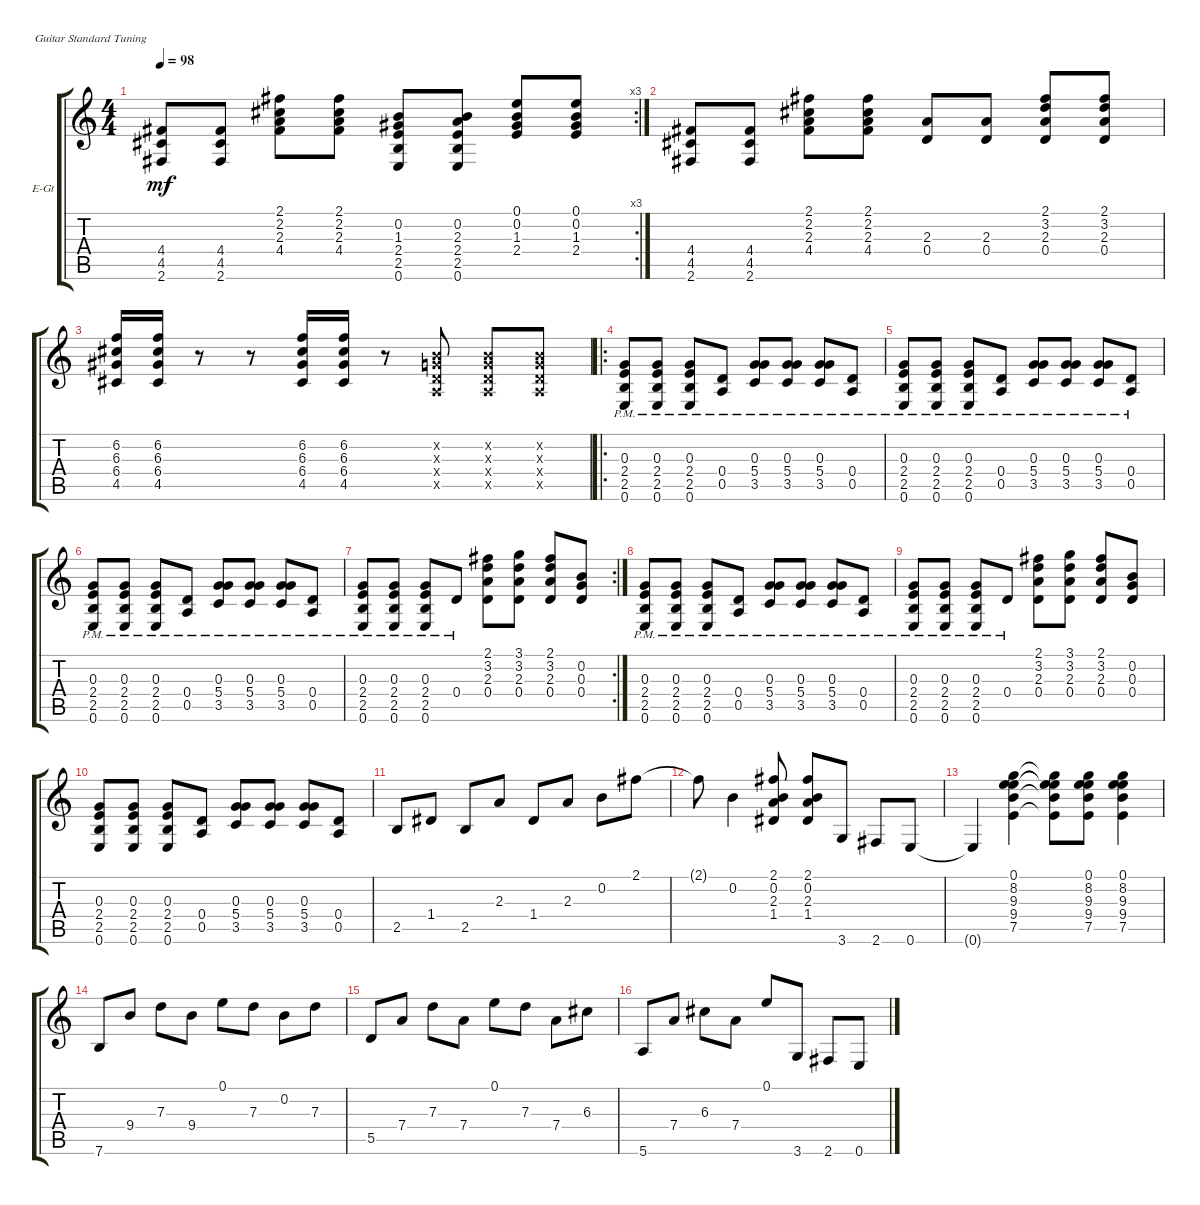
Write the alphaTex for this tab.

\defaultSystemsLayout 4
\bracketExtendMode groupsimilarinstruments
\firstSystemTrackNameOrientation horizontal
\otherSystemsTrackNameOrientation horizontal
\track ("Electric Guitar" "E-Gt") {instrument electricguitarclean}
\staff {score tabs}
\tuning (E4 B3 G3 D3 A2 E2)
\rc 3
\ts (4 4)
\tempo 98
\clef g2
\ks c
(2.6 4.5 4.4).8{dy mf} (2.6 4.5 4.4).8 (4.4 2.3 2.2 2.1).8 (4.4 2.3 2.2 2.1).8 (0.6 2.5 2.4 1.3 0.2).8 (0.6 2.5 2.4 2.3 0.2).8 (2.4 1.3 0.2 0.1).8 (2.4 1.3 0.2 0.1).8 |
(2.6 4.5 4.4).8 (2.6 4.5 4.4).8 (4.4 2.1 2.2 2.3).8 (4.4 2.3 2.2 2.1).8 (0.4 2.3).8 (0.4 2.3).8 (2.1 3.2 2.3 0.4).8 (2.1 3.2 2.3 0.4).8 |
(4.5 6.4 6.3 6.2).16 (4.5 6.4 6.3 6.2).16 r.8 r.8 (4.5 6.4 6.3 6.2).16 (4.5 6.4 6.3 6.2).16 r.8 (0.5{x} 0.4{x} 0.3{x} 0.2{x}).8 (0.5{x} 0.4{x} 0.3{x} 0.2{x}).8 (0.2{x} 0.3{x} 0.4{x} 0.5{x}).8 |
\ro
(0.6{pm} 2.5{pm} 2.4{pm} 0.3{pm}).8 (0.3{pm} 2.4{pm} 2.5{pm} 0.6{pm}).8 (0.3{pm} 2.4{pm} 2.5{pm} 0.6{pm}).8 (0.5{pm} 0.4{pm}).8 (5.4{pm} 0.3{pm} 3.5{pm}).8 (3.5{pm} 5.4{pm} 0.3{pm}).8 (3.5{pm} 5.4{pm} 0.3{pm}).8 (0.5{pm} 0.4{pm}).8 |
(0.6{pm} 2.5{pm} 2.4{pm} 0.3{pm}).8 (0.6{pm} 2.5{pm} 2.4{pm} 0.3{pm}).8 (0.6{pm} 2.5{pm} 2.4{pm} 0.3{pm}).8 (0.4{pm} 0.5{pm}).8 (3.5{pm} 5.4{pm} 0.3{pm}).8 (3.5{pm} 5.4{pm} 0.3{pm}).8 (3.5{pm} 5.4{pm} 0.3{pm}).8 (0.4{pm} 0.5{pm}).8 |
(0.6{pm} 2.5{pm} 2.4{pm} 0.3{pm}).8 (0.6{pm} 2.5{pm} 2.4{pm} 0.3{pm}).8 (0.6{pm} 2.5{pm} 2.4{pm} 0.3{pm}).8 (0.4{pm} 0.5{pm}).8 (3.5{pm} 5.4{pm} 0.3{pm}).8 (3.5{pm} 5.4{pm} 0.3{pm}).8 (3.5{pm} 5.4{pm} 0.3{pm}).8 (0.4{pm} 0.5{pm}).8 |
\rc 2
(2.5{pm} 2.4{pm} 0.3{pm} 0.6{pm}).8 (2.4{pm} 2.5{pm} 0.3{pm} 0.6{pm}).8 (2.5{pm} 2.4{pm} 0.3{pm} 0.6{pm}).8 0.4{pm}.8 (2.1 3.2 2.3 0.4).8 (3.1 3.2 2.3 0.4).8 (2.1 3.2 2.3 0.4).8 (0.2 0.3 0.4).8 |
(0.6{pm} 2.5{pm} 2.4{pm} 0.3{pm}).8 (0.3{pm} 2.4{pm} 2.5{pm} 0.6{pm}).8 (0.3{pm} 2.4{pm} 2.5{pm} 0.6{pm}).8 (0.5{pm} 0.4{pm}).8 (5.4{pm} 0.3{pm} 3.5{pm}).8 (3.5{pm} 5.4{pm} 0.3{pm}).8 (3.5{pm} 5.4{pm} 0.3{pm}).8 (0.5{pm} 0.4{pm}).8 |
(2.5{pm} 2.4{pm} 0.3{pm} 0.6{pm}).8 (2.5{pm} 2.4{pm} 0.3{pm} 0.6{pm}).8 (2.5{pm} 2.4{pm} 0.3{pm} 0.6{pm}).8 0.4{pm}.8 (2.1 3.2 2.3 0.4).8 (3.1 3.2 2.3 0.4).8 (2.1 3.2 2.3 0.4).8 (0.2 0.3 0.4).8 |
(0.6 2.5 2.4 0.3).8 (0.3 2.4 2.5 0.6).8 (0.3 2.4 2.5 0.6).8 (0.5 0.4).8 (5.4 0.3 3.5).8 (3.5 5.4 0.3).8 (3.5 5.4 0.3).8 (0.5 0.4).8 |
2.5.8 1.4.8 2.5.8 2.3.8 1.4.8 2.3.8 0.2.8 2.1.8 |
2.1{t}.8 0.2.4 (2.1 0.2 2.3 1.4).8 (2.1 0.2 2.3 1.4).8 3.6.8 2.6.8 0.6.8 |
0.6{t}.4 (0.1 8.2 9.3 9.4 7.5).4 (0.1{t} 8.2{t} 9.3{t} 9.4{t} 7.5{t}).8 (0.1 8.2 9.3 9.4 7.5).8 (0.1 8.2 9.3 9.4 7.5).4 |
7.6.8 9.4.8 7.3.8 9.4.8 0.1.8 7.3.8 0.2.8 7.3.8 |
5.5.8 7.4.8 7.3.8 7.4.8 0.1.8 7.3.8 7.4.8 6.3.8 |
5.6.8 7.4.8 6.3.8 7.4.8 0.1.8 3.6.8 2.6.8 0.6.8
